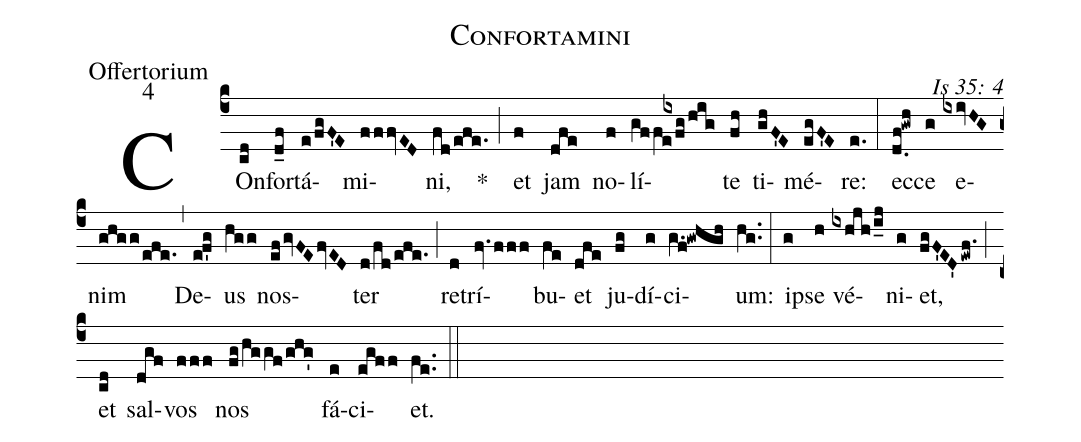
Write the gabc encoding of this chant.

name: Confortamini;
office-part: Offertorium;
mode: 4;
commentary: Is 35: 4;
%%
(c4) COn(cd)for(d_f)tá(e/fgF'E)mi(fffvED)ni,(fd/efe.) *(;) et(f) jam(dfe) no(f)lí(gf/fe/[1]{/[-3]ix}fg/hig)te(fh) ti(ghF'E)mé(egF'E)re:(e.) (:)
ec(d.0f!gwh)ce(g) e(ixivHG)nim(ghgg/efe.) (,) De(e!f'g)us(hgg) nos(efgvFEfvED)ter(d/fd/efe.) (;) re(d)trí(fv.fff)bu(fe)et(dfe) ju(fg)dí(g)ci(g.f!gwhgh)um:(hg..) (:)
ip(g)se(h) vé(ixhjh/i_j)ni(g)et,(fgF'ED'ewf.) (;) et(cd) sal(dgf)vos(fff) nos(fg/hg/gf/ghg') fá(e)ci(egff)et.(fe..) (::)
